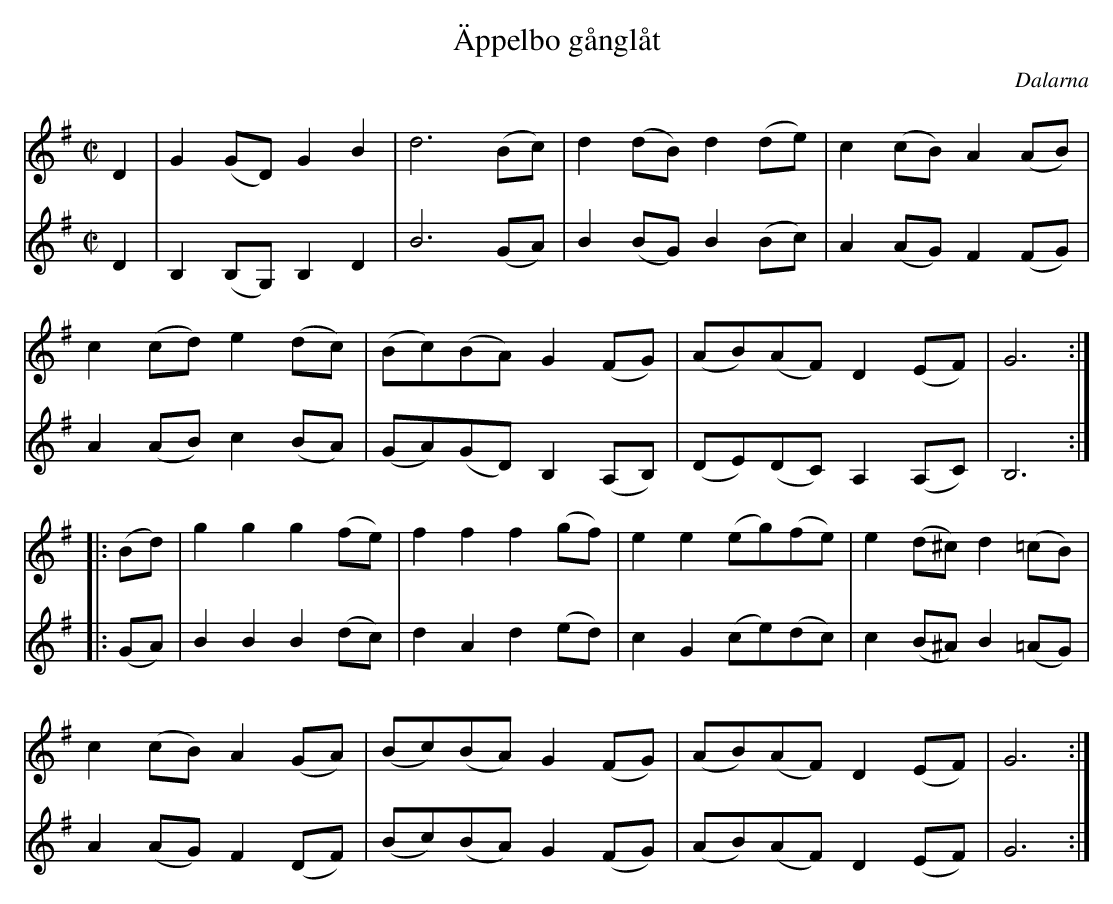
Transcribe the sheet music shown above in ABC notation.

X:1
T:Äppelbo gånglåt
M:C|
L:1/8
O:Dalarna
K:G
V:1
D2 | G2(GD) G2B2 | d6(Bc) | d2(dB) d2(de) | c2(cB) A2(AB) |
c2(cd) e2(dc) | (Bc)(BA) G2(FG) | (AB)(AF) D2(EF) | G6 :|
|: (Bd) | g2g2 g2(fe) | f2f2 f2(gf) | e2e2 (eg)(fe) | e2(d^c) d2(=cB) |
c2(cB) A2(GA) | (Bc)(BA) G2(FG) | (AB)(AF) D2(EF) | G6 :|
V:2
D2 | B,2(B,G,) B,2D2 | B6(GA) | B2(BG) B2(Bc) | A2(AG) F2(FG) |
A2(AB) c2(BA) | (GA)(GD) B,2(A,B,) | (DE)(DC) A,2(A,C) | B,6 :|
|: (GA) | B2B2 B2(dc) | d2A2 d2(ed) | c2G2 (ce)(dc) | c2(B^A) B2(=AG) |
A2(AG) F2(DF) | (Bc)(BA) G2(FG) | (AB)(AF) D2(EF) | G6 :|
